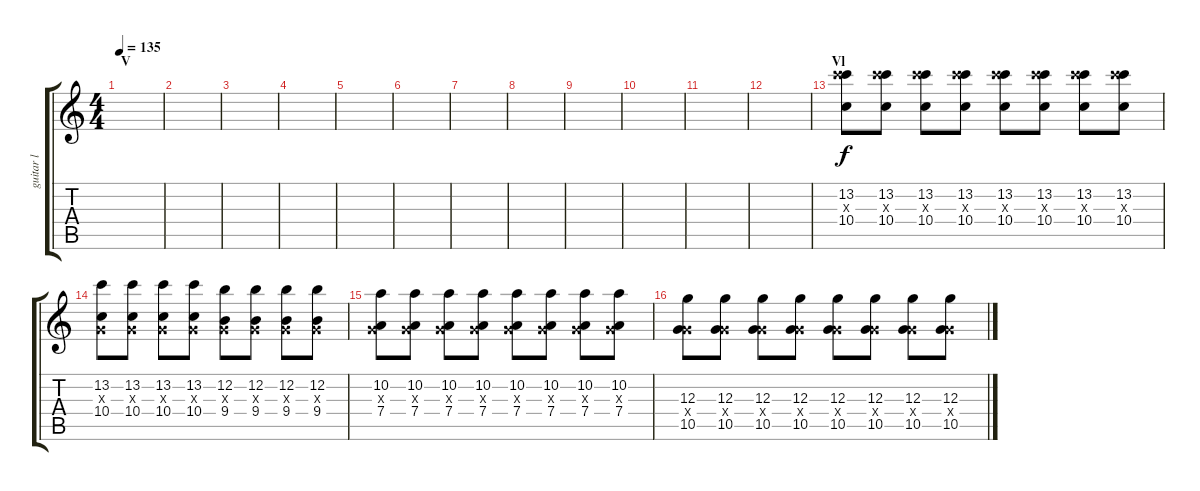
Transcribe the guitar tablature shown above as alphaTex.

\track ("guitar l" "guitar l") {instrument distortionguitar}
\staff {score tabs}
\tuning (E4 B3 G3 D3 A2 D2) {hide}
\ts (4 4)
\section ("" "V")
\tempo 135
\clef g2
\ks c
|
|
|
|
|
|
|
|
|
|
|
|
\section ("" "Vl")
(13.2 17.3{x} 10.4).8 (13.2 17.3{x} 10.4).8 (13.2 17.3{x} 10.4).8 (13.2 17.3{x} 10.4).8 (13.2 17.3{x} 10.4).8 (13.2 17.3{x} 10.4).8 (13.2 17.3{x} 10.4).8 (13.2 17.3{x} 10.4).8 |
(13.2 0.3{x} 10.4).8 (13.2 0.3{x} 10.4).8 (13.2 0.3{x} 10.4).8 (13.2 0.3{x} 10.4).8 (12.2 0.3{x} 9.4).8 (12.2 0.3{x} 9.4).8 (12.2 0.3{x} 9.4).8 (12.2 0.3{x} 9.4).8 |
(10.2 0.3{x} 7.4).8 (10.2 0.3{x} 7.4).8 (10.2 0.3{x} 7.4).8 (10.2 0.3{x} 7.4).8 (10.2 0.3{x} 7.4).8 (10.2 0.3{x} 7.4).8 (10.2 0.3{x} 7.4).8 (10.2 0.3{x} 7.4).8 |
(12.3 5.4{x} 10.5).8 (12.3 5.4{x} 10.5).8 (12.3 5.4{x} 10.5).8 (12.3 5.4{x} 10.5).8 (12.3 5.4{x} 10.5).8 (12.3 5.4{x} 10.5).8 (12.3 5.4{x} 10.5).8 (12.3 5.4{x} 10.5).8
